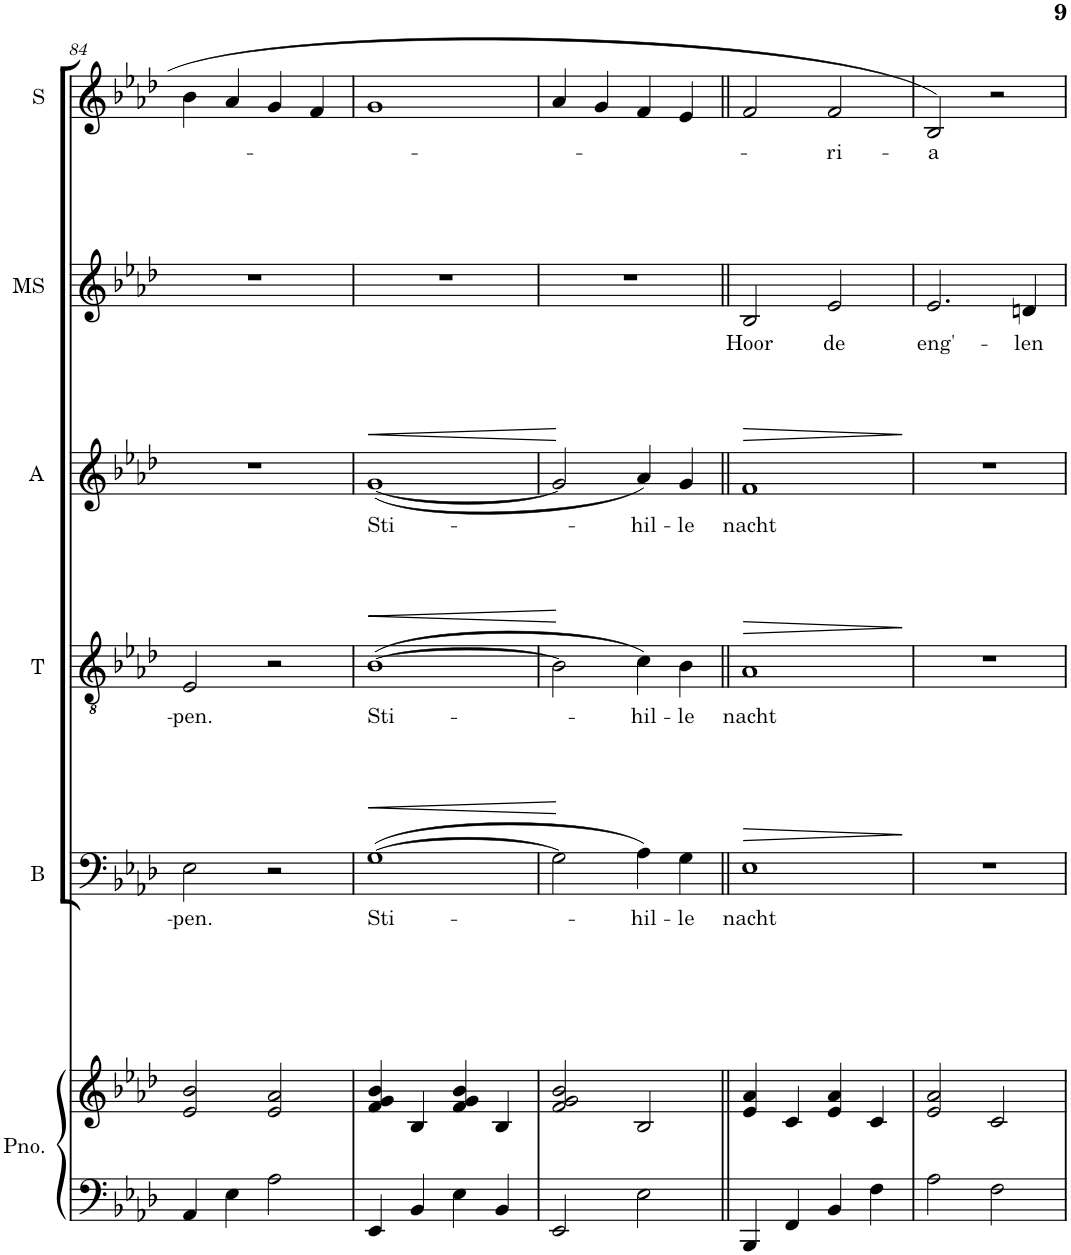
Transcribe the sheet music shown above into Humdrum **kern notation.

**kern	**kern	**kern	**text	**dynam	**kern	**text	**dynam	**kern	**text	**dynam	**kern	**text	**kern	**text	**kern
*part7	*part7	*part6	*part6	*part6	*part5	*part5	*part5	*part4	*part4	*part4	*part3	*part3	*part2	*part2	*part1
*staff8	*staff7	*staff6	*staff6	*staff6	*staff5	*staff5	*staff5	*staff4	*staff4	*staff4	*staff3	*staff3	*staff2	*staff2	*staff1
*I"Piano	*	*I"Bas	*	*	*I"Tenor	*	*	*I"Alt	*	*	*I"Mezzo-sopraan	*	*I"Sopraan	*	*I"Solo
*I'Pno.	*	*I'B	*	*	*I'T	*	*	*I'A	*	*	*I'MS	*	*I'S	*	*I'Solo
!!LO:PB:g=z
*clefF4	*clefG2	*clefF4	*	*	*clefGv2	*	*	*clefG2	*	*	*clefG2	*	*clefG2	*	*clefG2
*k[b-e-a-d-]	*k[b-e-a-d-]	*k[b-e-a-d-]	*	*	*k[b-e-a-d-]	*	*	*k[b-e-a-d-]	*	*	*k[b-e-a-d-]	*	*k[b-e-a-d-]	*	*k[b-e-a-d-]
*M4/4	*M4/4	*M4/4	*	*	*M4/4	*	*	*M4/4	*	*	*M4/4	*	*M4/4	*	*M4/4
=84	=84	=84	=84	=84	=84	=84	=84	=84	=84	=84	=84	=84	=84	=84	=84
!	!	!	!LO:LY:b	!	!	!LO:LY:b	!	!	!	!	!	!	!	!	!
4AA-/	2e-/ 2b-/	2E-\	-pen.	.	2E-/	-pen.	.	1r	.	.	1r	.	4b-\	.	1r
4E-\	.	.	.	.	.	.	.	.	.	.	.	.	4a-/	.	.
2A-\	2e-/ 2a-/	2r	.	.	2r	.	.	.	.	.	.	.	4g/	.	.
.	.	.	.	.	.	.	.	.	.	.	.	.	4f/	.	.
=85	=85	=85	=85	=85	=85	=85	=85	=85	=85	=85	=85	=85	=85	=85	=85
!	!	!	!LO:LY:b	!LO:HP:b	!	!LO:LY:b	!LO:HP:b	!	!LO:LY:b	!LO:HP:b	!	!	!	!	!
4EE-/	4f/ 4g/ 4b-/	([1G	Sti-	<	([1B-	Sti-	<	([1g	Sti-	<	1r	.	1g	.	1r
4BB-/	4B-/	.	.	.	.	.	.	.	.	.	.	.	.	.	.
4E-\	4f/ 4g/ 4b-/	.	.	.	.	.	.	.	.	.	.	.	.	.	.
4BB-/	4B-/	.	.	.	.	.	.	.	.	.	.	.	.	.	.
=86	=86	=86	=86	=86	=86	=86	=86	=86	=86	=86	=86	=86	=86	=86	=86
2EE-/	2f/ 2g/ 2b-/	2G\]	.	.	2B-\]	.	.	2g/]	.	.	1r	.	4a-/	.	1r
.	.	.	.	.	.	.	.	.	.	.	.	.	4g/	.	.
!	!	!	!LO:LY:b	!	!	!LO:LY:b	!	!	!LO:LY:b	!	!	!	!	!	!
2E-\	2B-/	4A-\)	-hil-	[	4c\)	-hil-	[	4a-/)	-hil-	[	.	.	4f/	.	.
!	!	!	!LO:LY:b	!	!	!LO:LY:b	!	!	!LO:LY:b	!	!	!	!	!	!
.	.	4G\	-le	.	4B-\	-le	.	4g/	-le	.	.	.	4e-/	.	.
=87||	=87||	=87||	=87||	=87||	=87||	=87||	=87||	=87||	=87||	=87||	=87||	=87||	=87||	=87||	=87||
!	!	!	!LO:LY:b	!LO:HP:b	!	!LO:LY:b	!LO:HP:b	!	!LO:LY:b	!LO:HP:b	!	!LO:LY:b	!	!	!
4BBB-/	4e-/ 4a-/	1E-	nacht	>	1A-	nacht	>	1f	nacht	>	2B-/	Hoor	2f/	.	1r
4FF/	4c/	.	.	.	.	.	.	.	.	.	.	.	.	.	.
!	!	!	!	!	!	!	!	!	!	!	!	!LO:LY:b	!	!LO:LY:b	!
4BB-/	4e-/ 4a-/	.	.	.	.	.	.	.	.	.	2e-/	de	2f/	-ri-	.
4F\	4c/	.	.	.	.	.	.	.	.	.	.	.	.	.	.
.	.	.	.	]	.	.	]	.	.	]	.	.	.	.	.
=88	=88	=88	=88	=88	=88	=88	=88	=88	=88	=88	=88	=88	=88	=88	=88
!	!	!	!	!	!	!	!	!	!	!	!	!LO:LY:b	!	!LO:LY:b	!
2A-\	2e-/ 2a-/	1r	.	.	1r	.	.	1r	.	.	2.e-/	eng'-	2B-/	-a	1r
2F\	2c/	.	.	.	.	.	.	.	.	.	.	.	2r	.	.
!	!	!	!	!	!	!	!	!	!	!	!	!LO:LY:b	!	!	!
.	.	.	.	.	.	.	.	.	.	.	4dn/	-len	.	.	.
=	=	=	=	=	=	=	=	=	=	=	=	=	=	=	=
*-	*-	*-	*-	*-	*-	*-	*-	*-	*-	*-	*-	*-	*-	*-	*-
